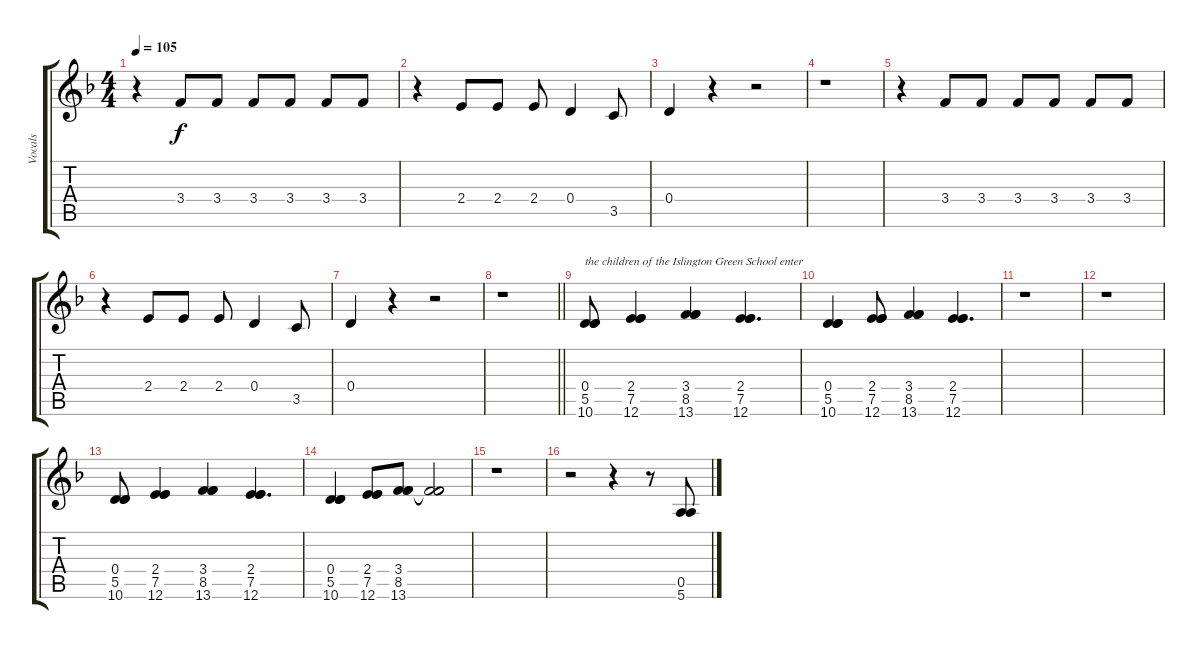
\track ("Vocals" "Vocals") {instrument acousticguitarsteel}
\staff {score tabs}
\tuning (E4 B3 G3 D3 A2 E2) {hide}
\ts (4 4)
\tempo 105
\clef g2
\ks dminor
r.4{dy f} 3.4.8 3.4.8 3.4.8 3.4.8 3.4.8 3.4.8 |
r.4 2.4.8 2.4.8 2.4.8 0.4.4 3.5.8 |
0.4.4 r.4 r.2 |
r.1 |
r.4 3.4.8 3.4.8 3.4.8 3.4.8 3.4.8 3.4.8 |
r.4 2.4.8 2.4.8 2.4.8 0.4.4 3.5.8 |
0.4.4 r.4 r.2 |
\barLineRight lightlight
r.1 |
(0.4 5.5 10.6).8{txt "the children of the Islington Green School enter"} (2.4 7.5 12.6).4 (3.4 8.5 13.6).4 (2.4 7.5 12.6).4{d} |
(0.4 5.5 10.6).4 (2.4 7.5 12.6).8 (3.4 8.5 13.6).4 (2.4 7.5 12.6).4{d} |
r.1 |
r.1 |
(0.4 5.5 10.6).8 (2.4 7.5 12.6).4 (3.4 8.5 13.6).4 (2.4 7.5 12.6).4{d} |
(0.4 5.5 10.6).4 (2.4 7.5 12.6).8 (3.4 8.5 13.6).8 (3.4{t} 8.5{t} 13.6{t}).2 |
r.1 |
r.2 r.4 r.8 (0.5 5.6).8
